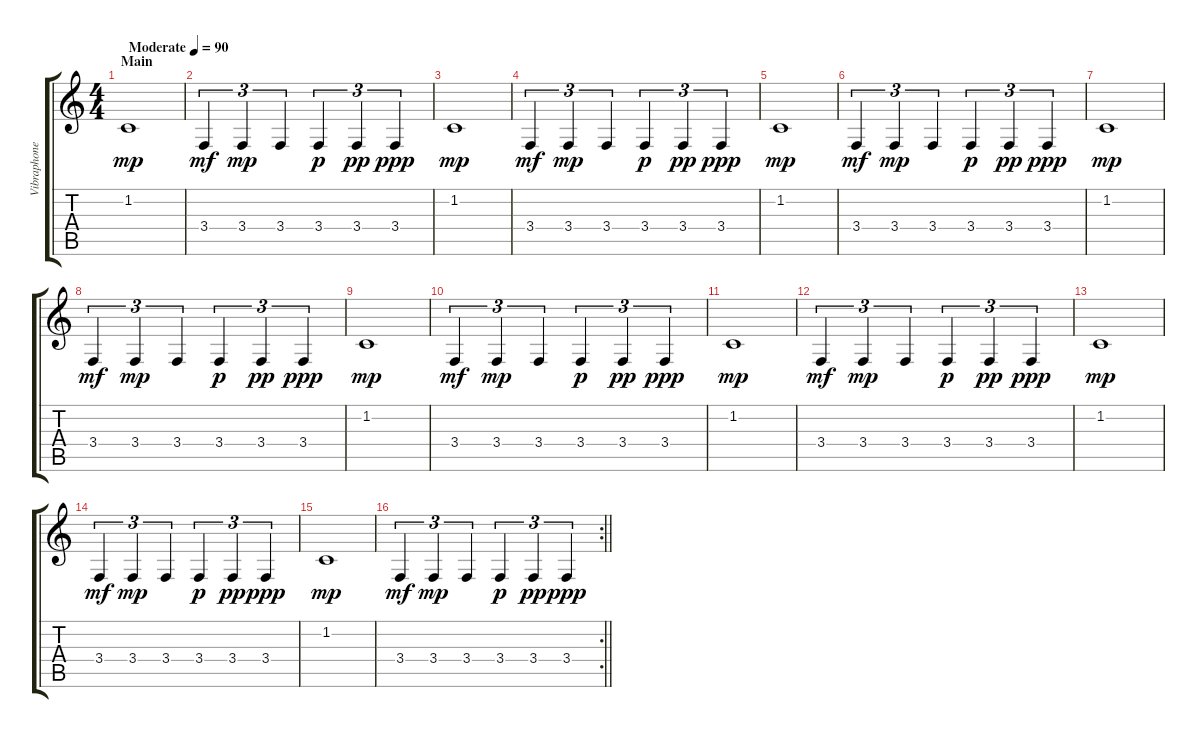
\track ("Vibraphone for Pad" "Vibraphone") {instrument vibraphone}
\staff {score tabs}
\tuning (E4 B3 G3 D3 A2 E2) {hide}
\ts (4 4)
\section ("" "Main")
\tempo (90 "Moderate")
\clef g2
\ks c
1.2.1{dy mp instrument vibraphone} |
3.4.4{tu (3 2) dy mf} 3.4.4{tu (3 2) dy mp} 3.4.4{tu (3 2)} 3.4.4{tu (3 2) dy p} 3.4.4{tu (3 2) dy pp} 3.4.4{tu (3 2) dy ppp} |
1.2.1{dy mp} |
3.4.4{tu (3 2) dy mf} 3.4.4{tu (3 2) dy mp} 3.4.4{tu (3 2)} 3.4.4{tu (3 2) dy p} 3.4.4{tu (3 2) dy pp} 3.4.4{tu (3 2) dy ppp} |
1.2.1{dy mp} |
3.4.4{tu (3 2) dy mf} 3.4.4{tu (3 2) dy mp} 3.4.4{tu (3 2)} 3.4.4{tu (3 2) dy p} 3.4.4{tu (3 2) dy pp} 3.4.4{tu (3 2) dy ppp} |
1.2.1{dy mp} |
3.4.4{tu (3 2) dy mf} 3.4.4{tu (3 2) dy mp} 3.4.4{tu (3 2)} 3.4.4{tu (3 2) dy p} 3.4.4{tu (3 2) dy pp} 3.4.4{tu (3 2) dy ppp} |
1.2.1{dy mp} |
3.4.4{tu (3 2) dy mf} 3.4.4{tu (3 2) dy mp} 3.4.4{tu (3 2)} 3.4.4{tu (3 2) dy p} 3.4.4{tu (3 2) dy pp} 3.4.4{tu (3 2) dy ppp} |
1.2.1{dy mp} |
3.4.4{tu (3 2) dy mf} 3.4.4{tu (3 2) dy mp} 3.4.4{tu (3 2)} 3.4.4{tu (3 2) dy p} 3.4.4{tu (3 2) dy pp} 3.4.4{tu (3 2) dy ppp} |
1.2.1{dy mp} |
3.4.4{tu (3 2) dy mf} 3.4.4{tu (3 2) dy mp} 3.4.4{tu (3 2)} 3.4.4{tu (3 2) dy p} 3.4.4{tu (3 2) dy pp} 3.4.4{tu (3 2) dy ppp} |
1.2.1{dy mp} |
\rc 2
\barLineRight lightlight
3.4.4{tu (3 2) dy mf} 3.4.4{tu (3 2) dy mp} 3.4.4{tu (3 2)} 3.4.4{tu (3 2) dy p} 3.4.4{tu (3 2) dy pp} 3.4.4{tu (3 2) dy ppp}
